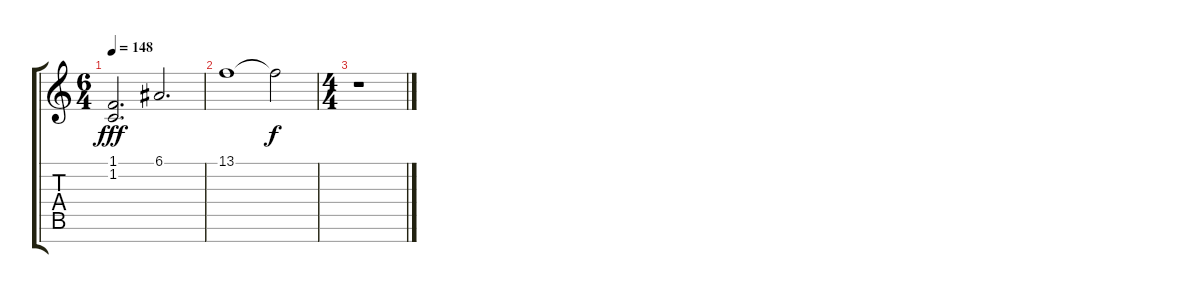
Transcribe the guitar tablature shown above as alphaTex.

\track "" {instrument churchorgan}
\staff {score tabs}
\tuning (E4 B3 G3 D3 A2 E2 B1) {hide}
\ts (6 4)
\tempo 148
\clef g2
\ks c
(1.1 1.2).2{d dy fff} 6.1.2{d} |
13.1.1 13.1{t}.2{dy f} |
\ts (4 4)
r.1
